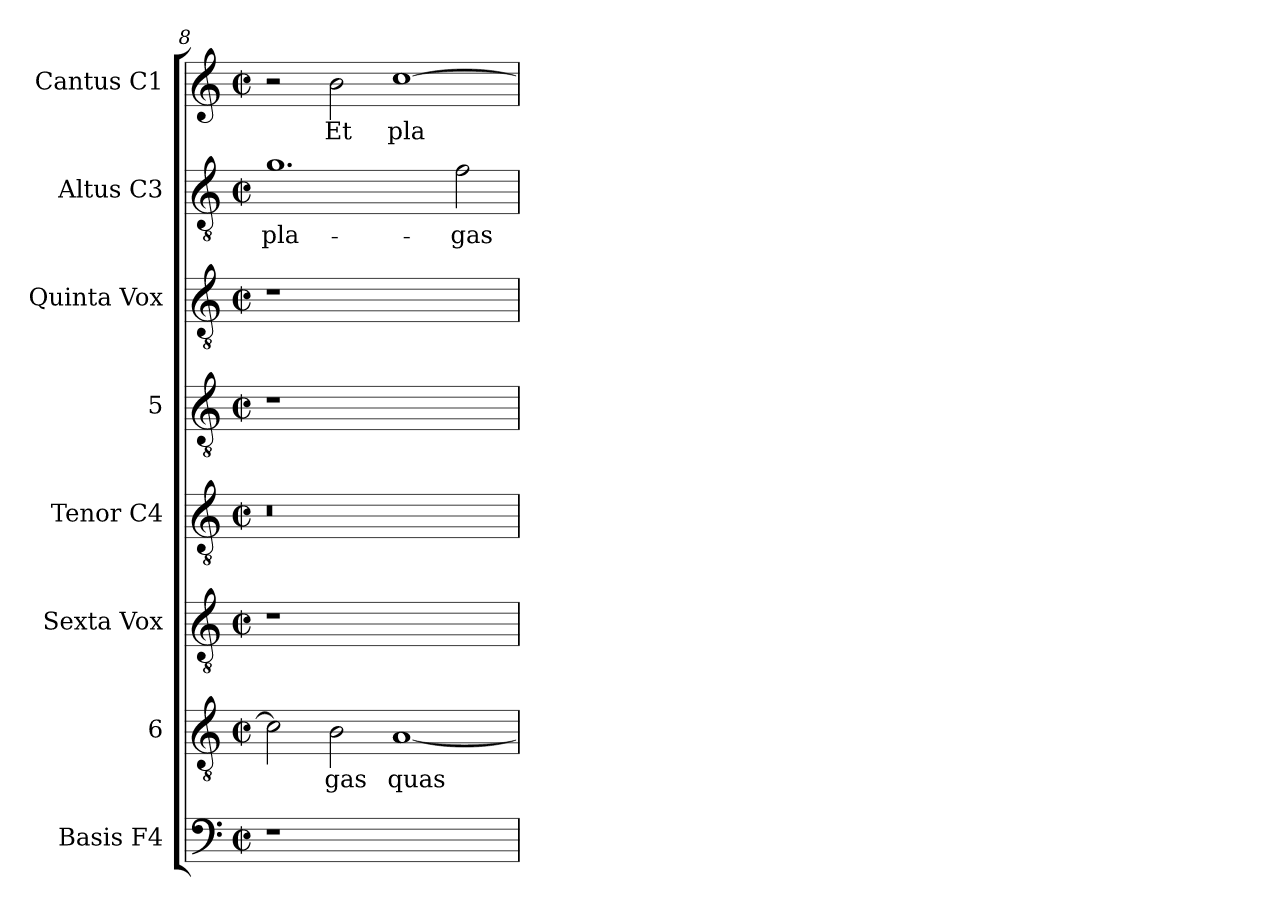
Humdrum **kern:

**kern	**kern	**text	**kern	**kern	**kern	**kern	**kern	**text	**kern	**text
*part8	*part7	*part7	*part6	*part5	*part4	*part3	*part2	*part2	*part1	*part1
*staff8	*staff7	*staff7	*staff6	*staff5	*staff4	*staff3	*staff2	*staff2	*staff1	*staff1
*I"Basis  F4	*I"6	*	*I"Sexta  Vox	*I"Tenor  C4	*I"5	*I"Quinta  Vox	*I"Altus  C3	*	*I"Cantus  C1	*
*I'B	*	*	*	*I'T	*	*	*I'A	*	*I'C	*
*clefF4	*clefGv2	*	*clefGv2	*clefGv2	*clefGv2	*clefGv2	*clefGv2	*	*clefG2	*
*k[]	*k[]	*	*k[]	*k[]	*k[]	*k[]	*k[]	*	*k[]	*
*C:	*C:	*	*C:	*C:	*C:	*C:	*C:	*	*C:	*
*M2/2	*M2/2	*	*M2/2	*M2/2	*M2/2	*M2/2	*M2/2	*	*M2/2	*
*met(c|)	*met(c|)	*	*met(c|)	*met(c|)	*met(c|)	*met(c|)	*met(c|)	*	*met(c|)	*
=8	=8	=8	=8	=8	=8	=8	=8	=8	=8	=8
!	!	!LO:LY:b:cj	!	!	!	!	!	!LO:LY:b:cj	!	!
1r	2c\]	--	1r	0r	1r	1r	1.g	pla-	2r	.
!	!	!LO:LY:b:cj	!	!	!	!	!	!	!	!LO:LY:b:cj
.	2B\	-gas	.	.	.	.	.	.	2b\	Et
!	!	!LO:LY:b:cj	!	!	!	!	!	!	!	!LO:LY:b:cj
1ryy	[<1A	quas	1ryy	.	1ryy	1ryy	.	.	[>1cc	pla-
!	!	!	!	!	!	!	!	!LO:LY:b:cj	!	!
.	.	.	.	.	.	.	2f\	-gas	.	.
=	=	=	=	=	=	=	=	=	=	=
*-	*-	*-	*-	*-	*-	*-	*-	*-	*-	*-
